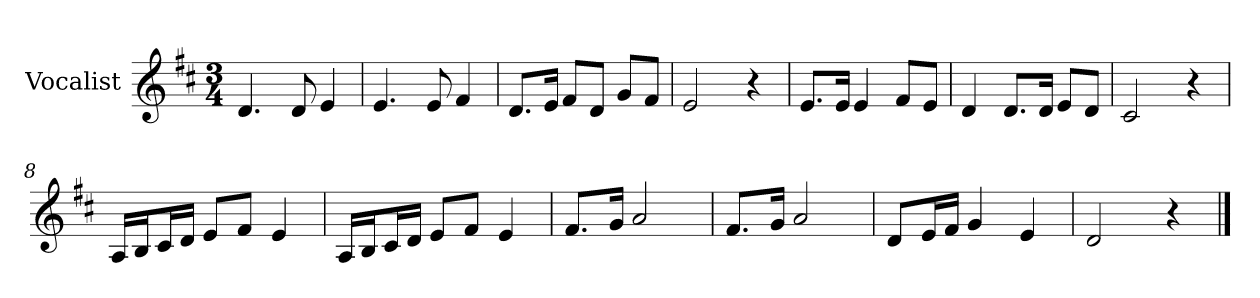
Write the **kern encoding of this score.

**kern
*part1
*staff1
*I"Vocalist
*k[f#c#]
*D:
*M3/4
=1
4.d
8d
4e
=2
4.e
8e
4f#
=3
8.dL
16eJk
8f#L
8dJ
8gL
8f#J
=4
2e
4r
=5
8.eL
16eJk
4e
8f#L
8eJ
=6
4d
8.dL
16dJk
8eL
8dJ
=7
2c#
4r
=8
16ALL
16BJ
16c#L
16dJJ
8eL
8f#J
4e
=9
16ALL
16BJ
16c#L
16dJJ
8eL
8f#J
4e
=10
8.f#L
16gJk
2a
=11
8.f#L
16gJk
2a
=12
8dL
16eL
16f#JJ
4g
4e
=13
2d
4r
==
*-
